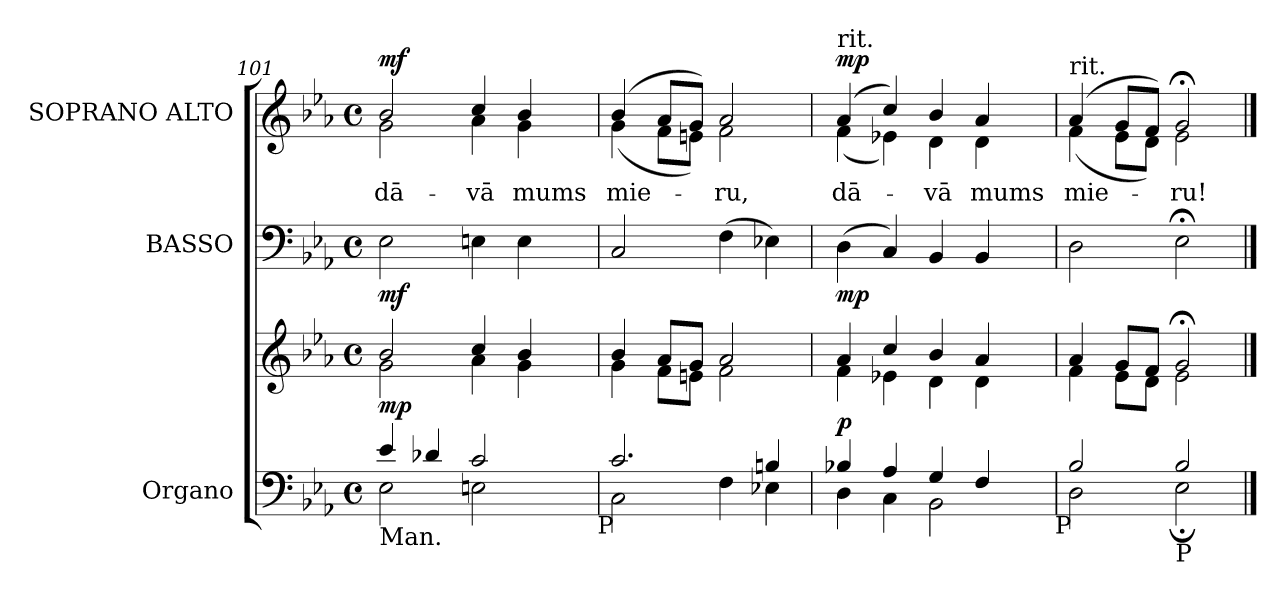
**kern	**kern	**dynam	**kern	**dynam	**kern	**text	**dynam
*part3	*part3	*part3	*part2	*part2	*part1	*part1	*part1
*staff4	*staff3	*staff3/4	*staff2	*staff2	*staff1	*staff1	*staff1
*I"Organo	*	*	*I"BASSO	*	*I"SOPRANO ALTO	*	*
*I'Org.	*	*	*I'B.	*	*I'S.	*	*
!!LO:LB:g=z
*clefF4	*clefG2	*	*clefF4	*	*clefG2	*	*
*k[b-e-a-]	*k[b-e-a-]	*	*k[b-e-a-]	*	*k[b-e-a-]	*	*
*E-:	*E-:	*	*E-:	*	*E-:	*	*
*M4/4	*M4/4	*	*M4/4	*	*M4/4	*	*
*met(c)	*met(c)	*	*met(c)	*	*met(c)	*	*
=101	=101	=101	=101	=101	=101	=101	=101
*^	*^	*	*	*	*	*	*
!LO:TX:b:t=Man.	!	!	!	!	!	!	!	!	!
!	!	!	!	!	!	!	!	!LO:LY:b:color=#000000	!
*	*^	*	*	*	*	*	*^	*	*
4e-i/	2E-i\	2ryy	2b-i/	2gi\	mp	2E-i\	mf	2b-i/	2gi\	dā-	mf
4d-Xi/	.	.	.	.	.	.	.	.	.	.	.
!	!	!	!	!	!	!	!	!	!	!LO:LY:b:color=#000000	!
2ci/	2Eni\	4ryy	4cci/	4a-i\	.	4Eni\	.	4cci/	4a-i\	-vā	.
!	!	!	!	!	!	!	!	!	!	!LO:LY:b:color=#000000	!
.	.	8ryy	4b-i/	4gi\	.	4Ei\	.	4b-i/	4gi\	mums	.
.	.	16ryy	.	.	.	.	.	.	.	.	.
.	.	32ryy	.	.	.	.	.	.	.	.	.
.	.	64ryy	.	.	.	.	.	.	.	.	.
.	.	128...ryy	.	.	.	.	.	.	.	.	.
!	!	!LO:TX:b:t=P	!	!	!	!	!	!	!	!	!
.	.	1024ryy	.	.	.	.	.	.	.	.	.
*	*v	*v	*	*	*	*	*	*	*	*	*
=102	=102	=102	=102	=102	=102	=102	=102	=102	=102	=102
*	*^	*	*	*	*	*	*	*	*	*
!	!	!	!	!	!	!	!	!	!	!LO:LY:b:color=#000000	!
*	*v	*v	*	*	*	*	*	*	*	*	*
2.ci/	2Ci\	4b-i/	4gi\	.	2Ci/	.	(4b-i/	(4gi\	mie-	.
.	.	8a-i/L	8fi\L	.	.	.	8a-i/L	8fi\L	.	.
.	.	8gi/J	8eni\J	.	.	.	8gi/J)	8eni\J)	.	.
!	!	!	!	!	!	!	!	!	!LO:LY:b:color=#000000	!
.	4Fi\	2a-i/	2fi\	.	(4Fi\	.	2a-i/	2fi\	-ru,	.
4Bni/	4E-Xi\	.	.	.	4E-Xi\)	.	.	.	.	.
=103	=103	=103	=103	=103	=103	=103	=103	=103	=103	=103
!	!	!	!	!	!	!	!LO:TX:t=rit.	!	!	!
!	!	!	!	!	!	!	!	!	!LO:LY:b:color=#000000	!
*	*^	*	*	*	*	*	*	*	*	*
4B-Xi/	4Di\	2ryy	4a-i/	4fi\	p	(4Di\	mp	(4a-i/	(4fi\	dā-	mp
4A-i/	4Ci\	.	4cci/	4e-Xi\	.	4Ci/)	.	4cci/)	4e-Xi\)	.	.
!	!	!	!	!	!	!	!	!	!	!LO:LY:b:color=#000000	!
4Gi/	2BB-i\	4ryy	4b-i/	4di\	.	4BB-i/	.	4b-i/	4di\	-vā	.
!	!	!	!	!	!	!	!	!	!	!LO:LY:b:color=#000000	!
4Fi/	.	8ryy	4a-i/	4di\	.	4BB-i/	.	4a-i/	4di\	mums	.
.	.	16ryy	.	.	.	.	.	.	.	.	.
.	.	32ryy	.	.	.	.	.	.	.	.	.
.	.	64ryy	.	.	.	.	.	.	.	.	.
.	.	128...ryy	.	.	.	.	.	.	.	.	.
!	!	!LO:TX:b:t=P	!	!	!	!	!	!	!	!	!
.	.	1024ryy	.	.	.	.	.	.	.	.	.
*	*v	*v	*	*	*	*	*	*	*	*	*
=104	=104	=104	=104	=104	=104	=104	=104	=104	=104	=104
*	*^	*	*	*	*	*	*	*	*	*
!	!	!	!	!	!	!	!	!LO:TX:t=rit.	!	!	!
!	!	!	!	!	!	!	!	!	!	!LO:LY:b:color=#000000	!
*	*v	*v	*	*	*	*	*	*	*	*	*
2B-i/	2Di\	4a-i/	4fi\	.	2Di\	.	(4a-i/	(4fi\	mie-	.
.	.	8gi/L	8e-i\L	.	.	.	8gi/L	8e-i\L	.	.
.	.	8fi/J	8di\J	.	.	.	8fi/J)	8di\J)	.	.
!LO:TX:b:t=P	!	!	!	!	!	!	!	!	!	!
!	!	!	!	!	!	!	!	!	!LO:LY:b:color=#000000	!
2B-i/	2E-;i\	2g;i/	2e-i\	.	2E-;i\	.	2g;i/	2e-i\	-ru!	.
*v	*v	*	*	*	*	*	*v	*v	*	*
*	*v	*v	*	*	*	*	*	*
==	==	==	==	==	==	==	==
*-	*-	*-	*-	*-	*-	*-	*-
